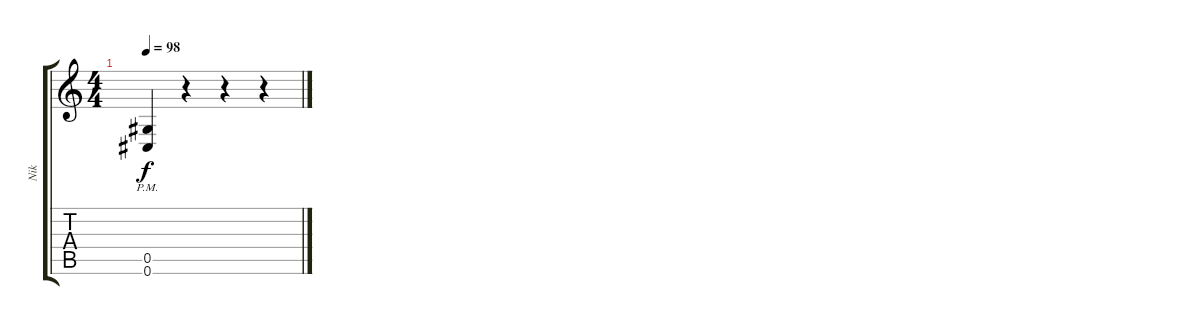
\track ("Nik" "Nik") {instrument distortionguitar}
\staff {score tabs}
\tuning (Eb4 Bb3 Gb3 Db3 Ab2 Db2) {hide}
\ts (4 4)
\tempo 98
\clef g2
\ks c
(0.5{pm} 0.6{pm}).4{dy f} r.4 r.4 r.4
